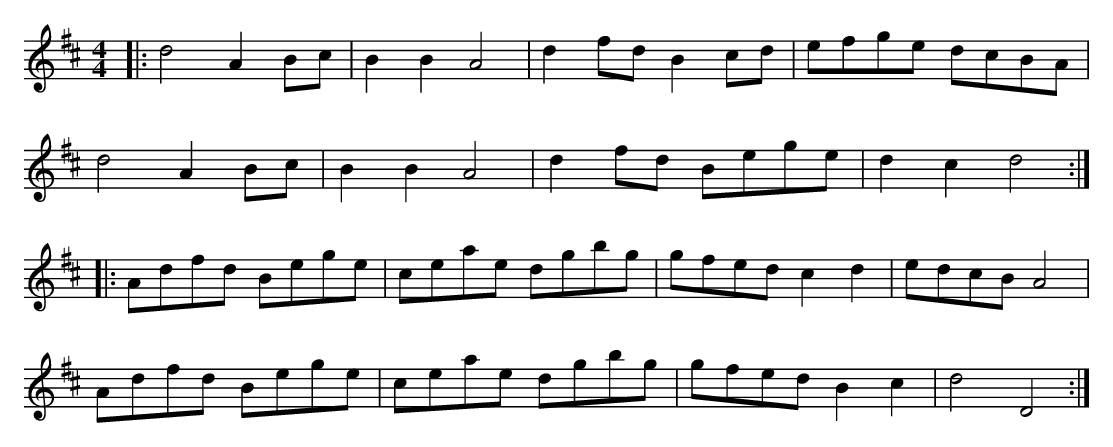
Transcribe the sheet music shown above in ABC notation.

X:1
M:4/4
K:D
|:d4 A2 Bc|B2 B2 A4|d2 fd B2 cd|efge dcBA|
d4 A2 Bc|B2 B2 A4|d2 fd Bege|d2 c2 d4:|
|:Adfd Bege|ceae dgbg|gfed c2 d2|edcB A4|
Adfd Bege|ceae dgbg|gfed B2 c2|d4 D4:|
